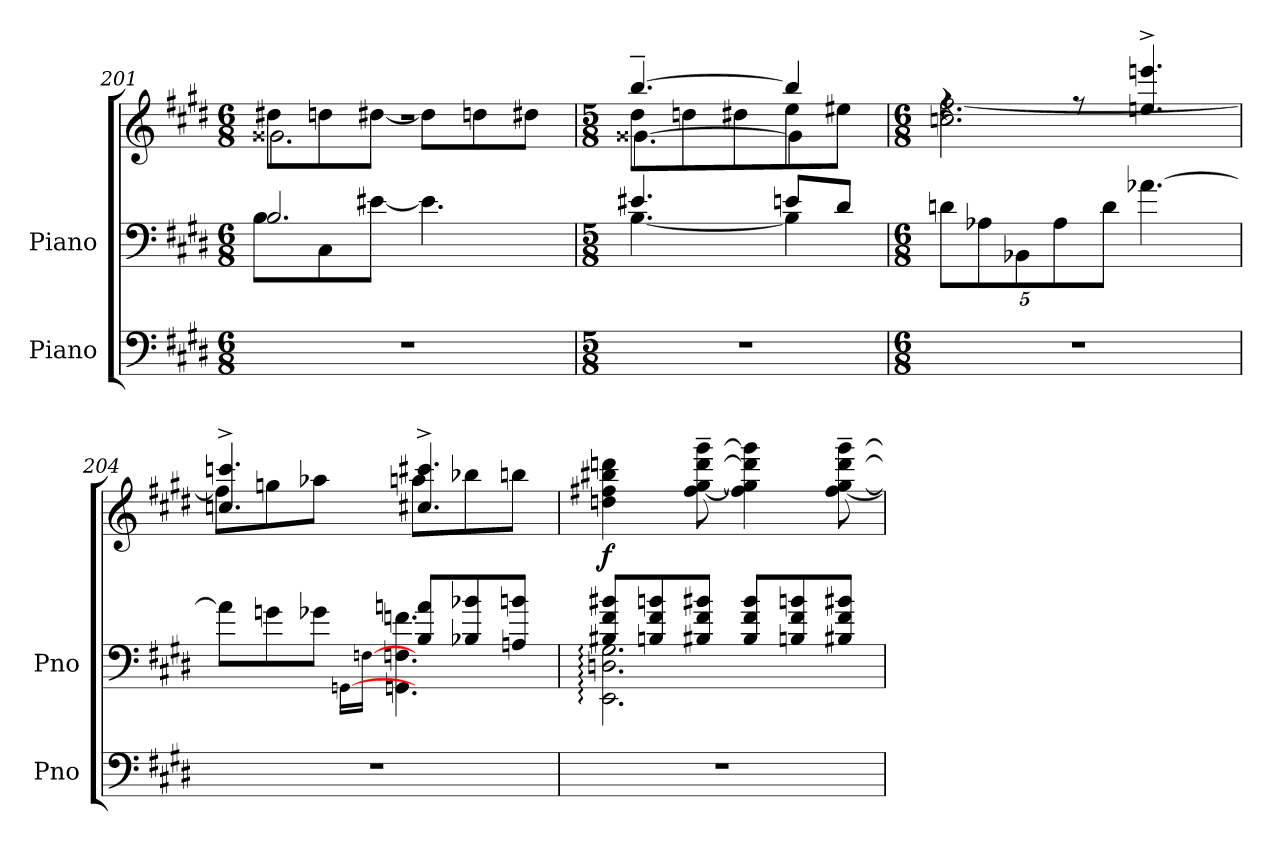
**kern	**kern	**kern	**dynam
*part2	*part1	*part1	*part1
*staff3	*staff2	*staff1	*staff1/2
*I"Piano	*I"Piano	*	*
*I'Pno	*I'Pno	*	*
!!LO:LB:g=z
*clefF4	*clefF4	*clefG2	*
*k[f#c#g#d#]	*k[f#c#g#d#]	*k[f#c#g#d#]	*
*M6/8	*M6/8	*M6/8	*
=201	=201	=201	=201
*	*^	*^	*
*	*	*	*	*^	*
2.r	2.B/	8B\L	2.r	8dd#X\L	2.g##X\	.
.	.	8C#\	.	8ddn\	.	.
.	.	[8e#X\J	.	[8dd#X\J	.	.
.	.	4.e#\]	.	8dd#\L]	.	.
.	.	.	.	8ddn\	.	.
.	.	.	.	8dd#X\J	.	.
!!LO:LB:g=z	!!	!!
=202	=202	=202	=202	=202	=202	=202
*M5/8	*M5/8	*	*M5/8	*	*	*
8%5r	4.e#X/	[4.B\	[4.bb~/	8dd#\L	[4.g##X\	.
.	.	.	.	8ddn\	.	.
.	.	.	.	8dd#X\	.	.
.	8en/L	4B\]	4bb/]	8ee\	4g##\]	.
.	8d#/J	.	.	8ee#X\J	.	.
*	*v	*v	*	*	*	*
*	*	*v	*v	*v	*
=203	=203	=203	=203
*M6/8	*M6/8	*M6/8	*
*	*Xbrackettup	*	*
*	*	*^	*
2.r	40%3dn\L	4rff	2.ccn\ [2.ff#\	.
.	40%3A-X\	.	.	.
.	40%3BB-X\	.	.	.
.	40%3A-\	.	.	.
.	.	8rff	.	.
.	40%3d\J	.	.	.
.	[4.a-X\	4.een/^ 4.eeen/^	.	.
=204	=204	=204	=204	=204
*	*^	*	*	*
2.r	8a-\L]	4.ryy	4.ccn/^ 4.cccn/^	8ff#\L]	.
.	8gn\	.	.	8ggn\	.
.	8g-X\J	.	.	8aa-X\J	.
.	.	[16qGGn\LL	.	.	.
.	.	[16qFn\JJ	.	.	.
.	8B/ 8an/L	4.GG\ 4.F\ 4.fn\	4.cc#X/^ 4.ccc#X/^	8aan\L	.
.	8B-X/ 8b-X/	.	.	8bb-X\	.
.	8An/ 8bn/J	.	.	8bbn\J	.
!!LO:LB:g=z
=205	=205	=205	=205	=205	=205
!	!	!	!	!	!LO:DY:b
*	*	*	*v	*v	*
2.r	8B#X/ 8f#/ 8b#X/L	2.EE\: 2.Dn\: 2.G#\:	4ddn\ 4ff#X\ 4bb#X\ 4dddn\	f
.	8Bn/ 8f#/ 8bn/	.	.	.
.	8B#X/ 8f#/ 8b#X/J	.	[8ff#\~ [8gg#\~ [8ddd\~ [8ggg#\~	.
.	8B#/ 8f#/ 8b#/L	.	4ff#\] 4gg#\] 4ddd\] 4ggg#\]	.
.	8Bn/ 8f#/ 8bn/	.	.	.
.	8B#X/ 8f#/ 8b#X/J	.	[8ff#\~ [8gg#\~ [8ddd\~ [8ggg#\~	.
*	*v	*v	*	*
=	=	=	=
*-	*-	*-	*-
